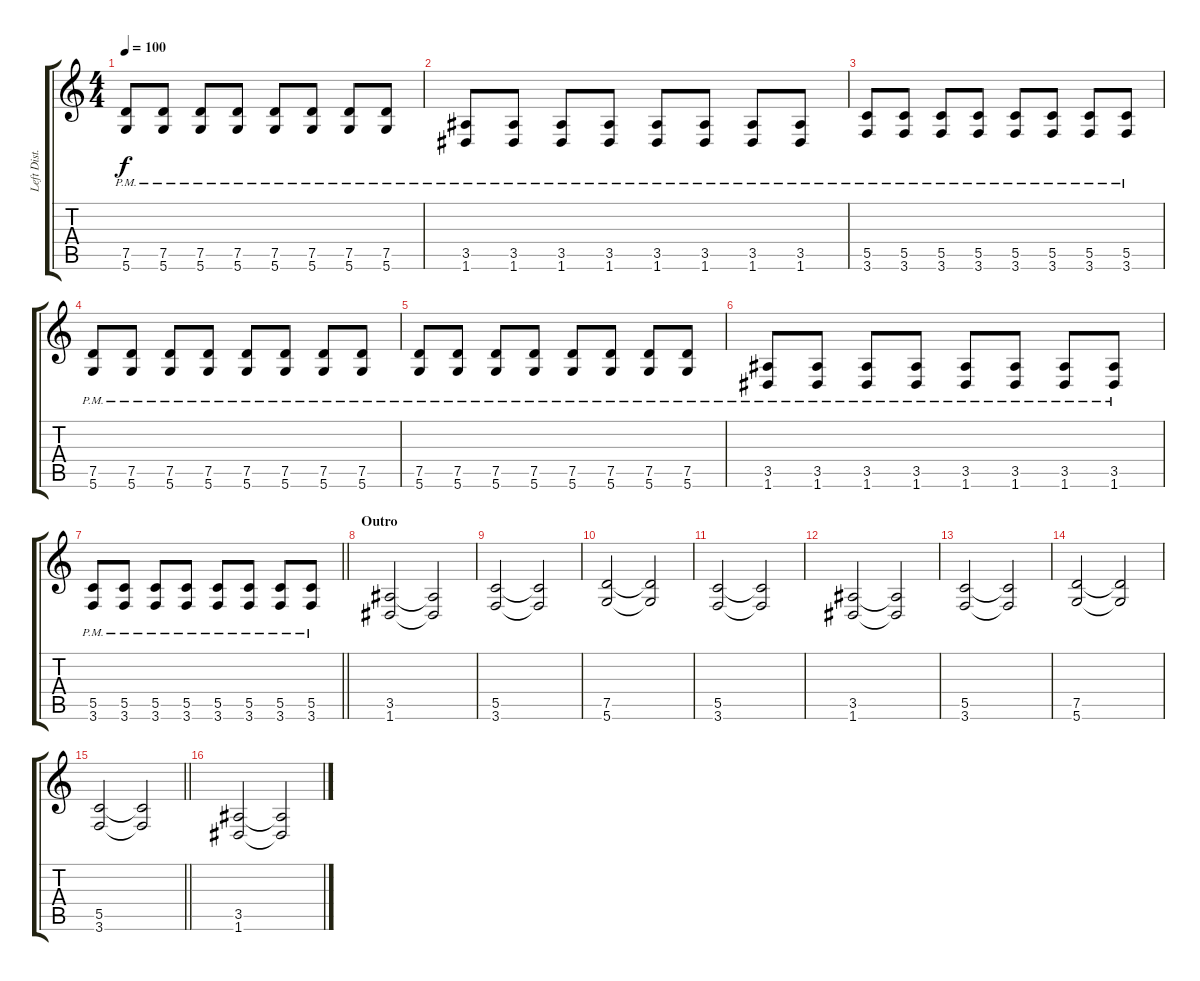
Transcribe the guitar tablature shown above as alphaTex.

\track ("Left Dist. Guitar" "Left Dist.") {instrument distortionguitar}
\staff {score tabs}
\tuning (D4 A3 F3 C3 G2 D2) {hide}
\ts (4 4)
\tempo 100
\clef g2
\ks c
(7.5{pm} 5.6{pm}).8{dy f} (7.5{pm} 5.6{pm}).8 (7.5{pm} 5.6{pm}).8 (7.5{pm} 5.6{pm}).8 (7.5{pm} 5.6{pm}).8 (7.5{pm} 5.6{pm}).8 (7.5{pm} 5.6{pm}).8 (7.5{pm} 5.6{pm}).8 |
(3.5{pm} 1.6{pm}).8 (3.5{pm} 1.6{pm}).8 (3.5{pm} 1.6{pm}).8 (3.5{pm} 1.6{pm}).8 (3.5{pm} 1.6{pm}).8 (3.5{pm} 1.6{pm}).8 (3.5{pm} 1.6{pm}).8 (3.5{pm} 1.6{pm}).8 |
(5.5{pm} 3.6{pm}).8 (5.5{pm} 3.6{pm}).8 (5.5{pm} 3.6{pm}).8 (5.5{pm} 3.6{pm}).8 (5.5{pm} 3.6{pm}).8 (5.5{pm} 3.6{pm}).8 (5.5{pm} 3.6{pm}).8 (5.5{pm} 3.6{pm}).8 |
(7.5{pm} 5.6{pm}).8 (7.5{pm} 5.6{pm}).8 (7.5{pm} 5.6{pm}).8 (7.5{pm} 5.6{pm}).8 (7.5{pm} 5.6{pm}).8 (7.5{pm} 5.6{pm}).8 (7.5{pm} 5.6{pm}).8 (7.5{pm} 5.6{pm}).8 |
(7.5{pm} 5.6{pm}).8 (7.5{pm} 5.6{pm}).8 (7.5{pm} 5.6{pm}).8 (7.5{pm} 5.6{pm}).8 (7.5{pm} 5.6{pm}).8 (7.5{pm} 5.6{pm}).8 (7.5{pm} 5.6{pm}).8 (7.5{pm} 5.6{pm}).8 |
(3.5{pm} 1.6{pm}).8 (3.5{pm} 1.6{pm}).8 (3.5{pm} 1.6{pm}).8 (3.5{pm} 1.6{pm}).8 (3.5{pm} 1.6{pm}).8 (3.5{pm} 1.6{pm}).8 (3.5{pm} 1.6{pm}).8 (3.5{pm} 1.6{pm}).8 |
\barLineRight lightlight
(5.5{pm} 3.6{pm}).8 (5.5{pm} 3.6{pm}).8 (5.5{pm} 3.6{pm}).8 (5.5{pm} 3.6{pm}).8 (5.5{pm} 3.6{pm}).8 (5.5{pm} 3.6{pm}).8 (5.5{pm} 3.6{pm}).8 (5.5{pm} 3.6{pm}).8 |
\section ("" "Outro")
(3.5 1.6).2 (3.5{t} 1.6{t}).2 |
(5.5 3.6).2 (5.5{t} 3.6{t}).2 |
(7.5 5.6).2 (7.5{t} 5.6{t}).2 |
(5.5 3.6).2 (5.5{t} 3.6{t}).2 |
(3.5 1.6).2 (3.5{t} 1.6{t}).2 |
(5.5 3.6).2 (5.5{t} 3.6{t}).2 |
(7.5 5.6).2 (7.5{t} 5.6{t}).2 |
\barLineRight lightlight
(5.5 3.6).2 (5.5{t} 3.6{t}).2 |
(3.5 1.6).2 (3.5{t} 1.6{t}).2
